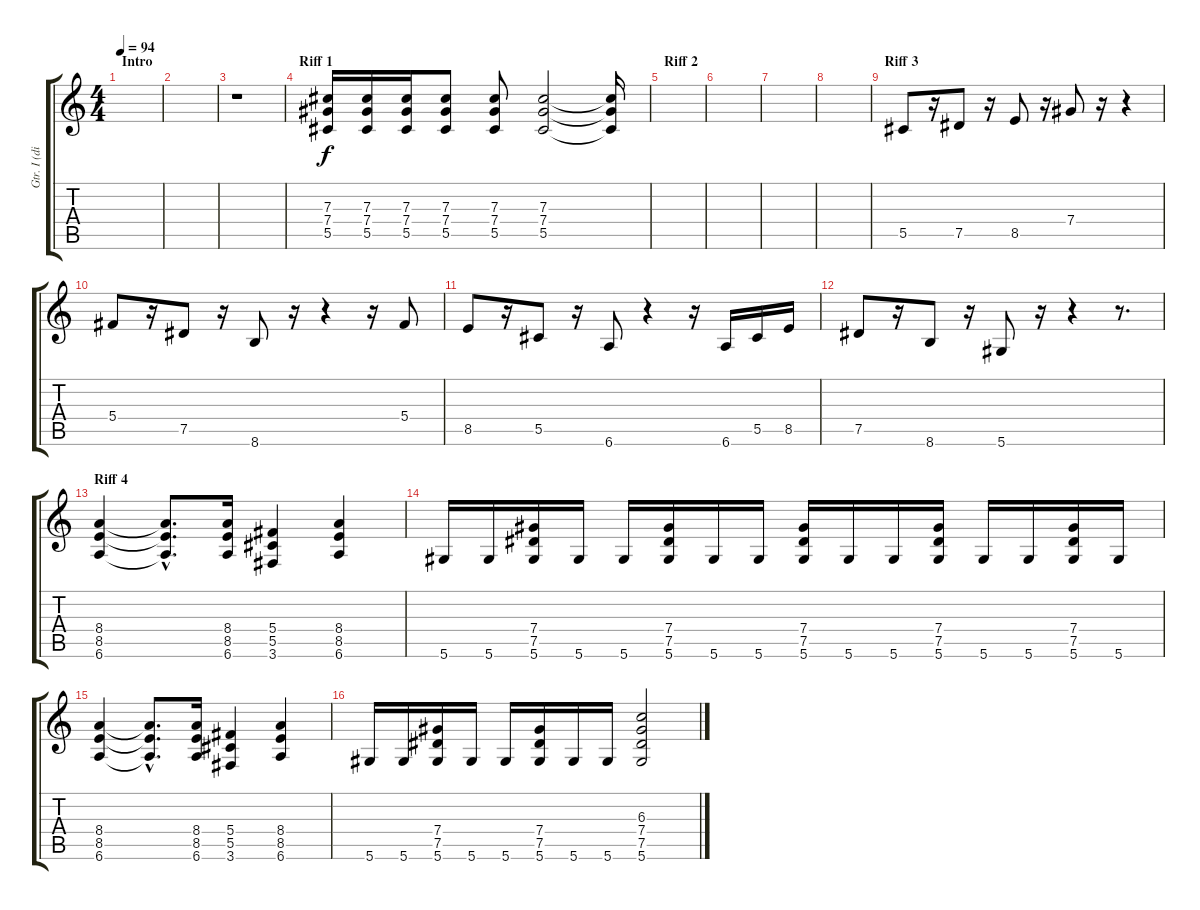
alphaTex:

\track ("Gtr. I (dist)" "Gtr. I (di") {instrument distortionguitar}
\staff {score tabs}
\tuning (Eb4 Bb3 Gb3 Db3 Ab2 Eb2) {hide}
\ts (4 4)
\section ("" "Intro")
\tempo 94
\clef g2
\ks c
|
|
r.1 |
\section ("" "Riff 1")
(7.3 7.4 5.5).16 (7.3 7.4 5.5).16 (7.3 7.4 5.5).16 (7.3 7.4 5.5).8 (7.3 7.4 5.5).8 (7.3 7.4 5.5).2 (7.3{t} 7.4{t} 5.5{t}).16 |
\section ("" "Riff 2")
|
|
|
|
\section ("" "Riff 3")
5.5.8 r.16 7.5.8 r.16 8.5.8 r.16 7.4.8 r.16 r.4 |
5.4.8 r.16 7.5.8 r.16 8.6.8 r.16 r.4 r.16 5.4.8 |
8.5.8 r.16 5.5.8 r.16 6.6.8 r.4 r.16 6.6.16 5.5.16 8.5.16 |
7.5.8 r.16 8.6.8 r.16 5.6.8 r.16 r.4 r.8{d} |
\section ("" "Riff 4")
(8.4 8.5 6.6).4 (8.4{hac t} 8.5{hac t} 6.6{hac t}).8{d} (8.4 8.5 6.6).16 (5.4 5.5 3.6).4 (8.4 8.5 6.6).4 |
5.6.16 5.6.16 (7.4 7.5 5.6).16 5.6.16 5.6.16 (7.4 7.5 5.6).16 5.6.16 5.6.16 (7.4 7.5 5.6).16 5.6.16 5.6.16 (7.4 7.5 5.6).16 5.6.16 5.6.16 (7.4 7.5 5.6).16 5.6.16 |
(8.4 8.5 6.6).4 (8.4{hac t} 8.5{hac t} 6.6{hac t}).8{d} (8.4 8.5 6.6).16 (5.4 5.5 3.6).4 (8.4 8.5 6.6).4 |
5.6.16 5.6.16 (7.4 7.5 5.6).16 5.6.16 5.6.16 (7.4 7.5 5.6).16 5.6.16 5.6.16 (6.3 7.4 7.5 5.6).2
